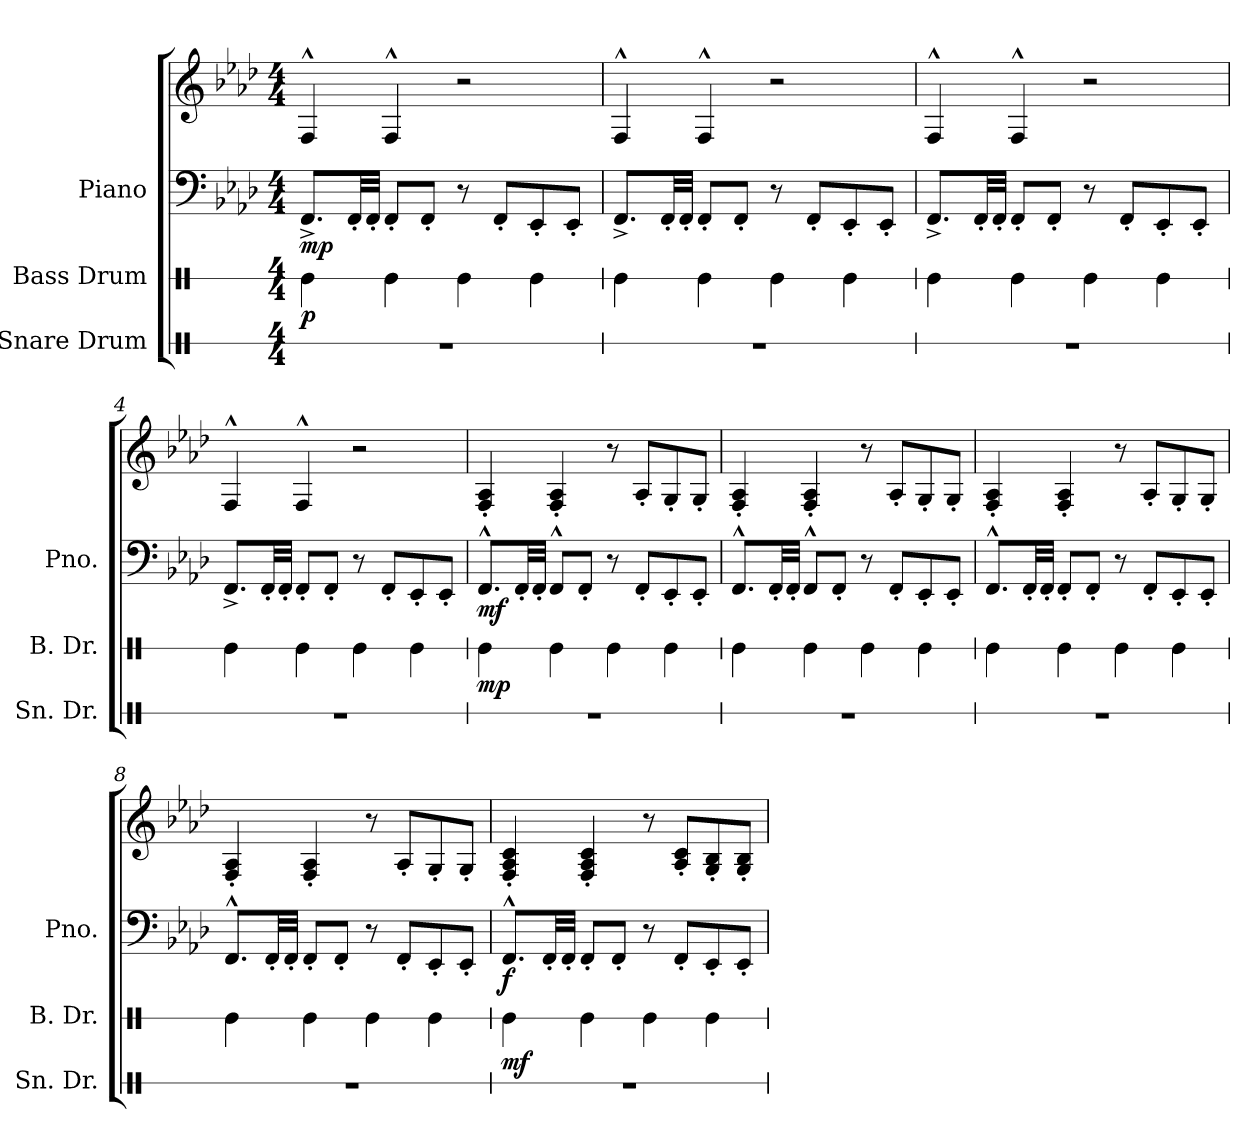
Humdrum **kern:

**kern	**kern	**dynam	**kern	**kern	**dynam
*part3	*part2	*part2	*part1	*part1	*part1
*staff4	*staff3	*staff3	*staff2	*staff1	*staff1/2
*I"Snare Drum	*I"Bass Drum	*	*I"Piano	*	*
*I'Sn. Dr.	*I'B. Dr.	*	*I'Pno.	*	*
*stria1	*stria1	*	*	*	*
*clefX	*clefX	*	*clefF4	*clefG2	*
*k[]	*k[]	*	*k[b-e-a-d-]	*k[b-e-a-d-]	*
*M4/4	*M4/4	*	*M4/4	*M4/4	*
*MM70	*MM70	*	*MM70	*MM70	*
=1	=1	=1	=1	=1	=1
!	!	!LO:DY:b	!	!	!LO:DY:b=2
1r	4Re\	p	8.FF^/L	4F^^/	mp
.	.	.	32FF'/LL	.	.
.	.	.	32FF'/JJJ	.	.
.	4Re\	.	8FF'/L	4F^^/	.
.	.	.	8FF'/J	.	.
.	4Re\	.	8r	2r	.
.	.	.	8FF'/L	.	.
.	4Re\	.	8EE-'/	.	.
.	.	.	8EE-'/J	.	.
=2	=2	=2	=2	=2	=2
1r	4Re\	.	8.FF^/L	4F^^/	.
.	.	.	32FF'/LL	.	.
.	.	.	32FF'/JJJ	.	.
.	4Re\	.	8FF'/L	4F^^/	.
.	.	.	8FF'/J	.	.
.	4Re\	.	8r	2r	.
.	.	.	8FF'/L	.	.
.	4Re\	.	8EE-'/	.	.
.	.	.	8EE-'/J	.	.
=3	=3	=3	=3	=3	=3
1r	4Re\	.	8.FF^/L	4F^^/	.
.	.	.	32FF'/LL	.	.
.	.	.	32FF'/JJJ	.	.
.	4Re\	.	8FF'/L	4F^^/	.
.	.	.	8FF'/J	.	.
.	4Re\	.	8r	2r	.
.	.	.	8FF'/L	.	.
.	4Re\	.	8EE-'/	.	.
.	.	.	8EE-'/J	.	.
!!LO:LB:g=z
=4	=4	=4	=4	=4	=4
1r	4Re\	.	8.FF^/L	4F^^/	.
.	.	.	32FF'/LL	.	.
.	.	.	32FF'/JJJ	.	.
.	4Re\	.	8FF'/L	4F^^/	.
.	.	.	8FF'/J	.	.
.	4Re\	.	8r	2r	.
.	.	.	8FF'/L	.	.
.	4Re\	.	8EE-'/	.	.
.	.	.	8EE-'/J	.	.
=5	=5	=5	=5	=5	=5
!	!	!LO:DY:b	!	!	!LO:DY:b=2
1r	4Re\	mp	8.FF^^/L	4F/' 4A-/'	mf
.	.	.	32FF'/LL	.	.
.	.	.	32FF'/JJJ	.	.
.	4Re\	.	8FF^^/L	4F/' 4A-/'	.
.	.	.	8FF'/J	.	.
.	4Re\	.	8r	8r	.
.	.	.	8FF'/L	8A-'/L	.
.	4Re\	.	8EE-'/	8G'/	.
.	.	.	8EE-'/J	8G'/J	.
=6	=6	=6	=6	=6	=6
1r	4Re\	.	8.FF^^/L	4F/' 4A-/'	.
.	.	.	32FF'/LL	.	.
.	.	.	32FF'/JJJ	.	.
.	4Re\	.	8FF^^/L	4F/' 4A-/'	.
.	.	.	8FF'/J	.	.
.	4Re\	.	8r	8r	.
.	.	.	8FF'/L	8A-'/L	.
.	4Re\	.	8EE-'/	8G'/	.
.	.	.	8EE-'/J	8G'/J	.
=7	=7	=7	=7	=7	=7
1r	4Re\	.	8.FF^^/L	4F/' 4A-/'	.
.	.	.	32FF'/LL	.	.
.	.	.	32FF'/JJJ	.	.
.	4Re\	.	8FF'/L	4F/' 4A-/'	.
.	.	.	8FF'/J	.	.
.	4Re\	.	8r	8r	.
.	.	.	8FF'/L	8A-'/L	.
.	4Re\	.	8EE-'/	8G'/	.
.	.	.	8EE-'/J	8G'/J	.
!!LO:LB:g=z
=8	=8	=8	=8	=8	=8
1r	4Re\	.	8.FF^^/L	4F/' 4A-/'	.
.	.	.	32FF'/LL	.	.
.	.	.	32FF'/JJJ	.	.
.	4Re\	.	8FF'/L	4F/' 4A-/'	.
.	.	.	8FF'/J	.	.
.	4Re\	.	8r	8r	.
.	.	.	8FF'/L	8A-'/L	.
.	4Re\	.	8EE-'/	8G'/	.
.	.	.	8EE-'/J	8G'/J	.
=9	=9	=9	=9	=9	=9
!	!	!LO:DY:b	!	!	!LO:DY:b=2
1r	4Re\	mf	8.FF^^/L	4F/' 4A-/' 4c/'	f
.	.	.	32FF'/LL	.	.
.	.	.	32FF'/JJJ	.	.
.	4Re\	.	8FF'/L	4F/' 4A-/' 4c/'	.
.	.	.	8FF'/J	.	.
.	4Re\	.	8r	8r	.
.	.	.	8FF'/L	8A-/' 8c/'L	.
.	4Re\	.	8EE-'/	8G/' 8B-/'	.
.	.	.	8EE-'/J	8G/' 8B-/'J	.
=	=	=	=	=	=
*-	*-	*-	*-	*-	*-
